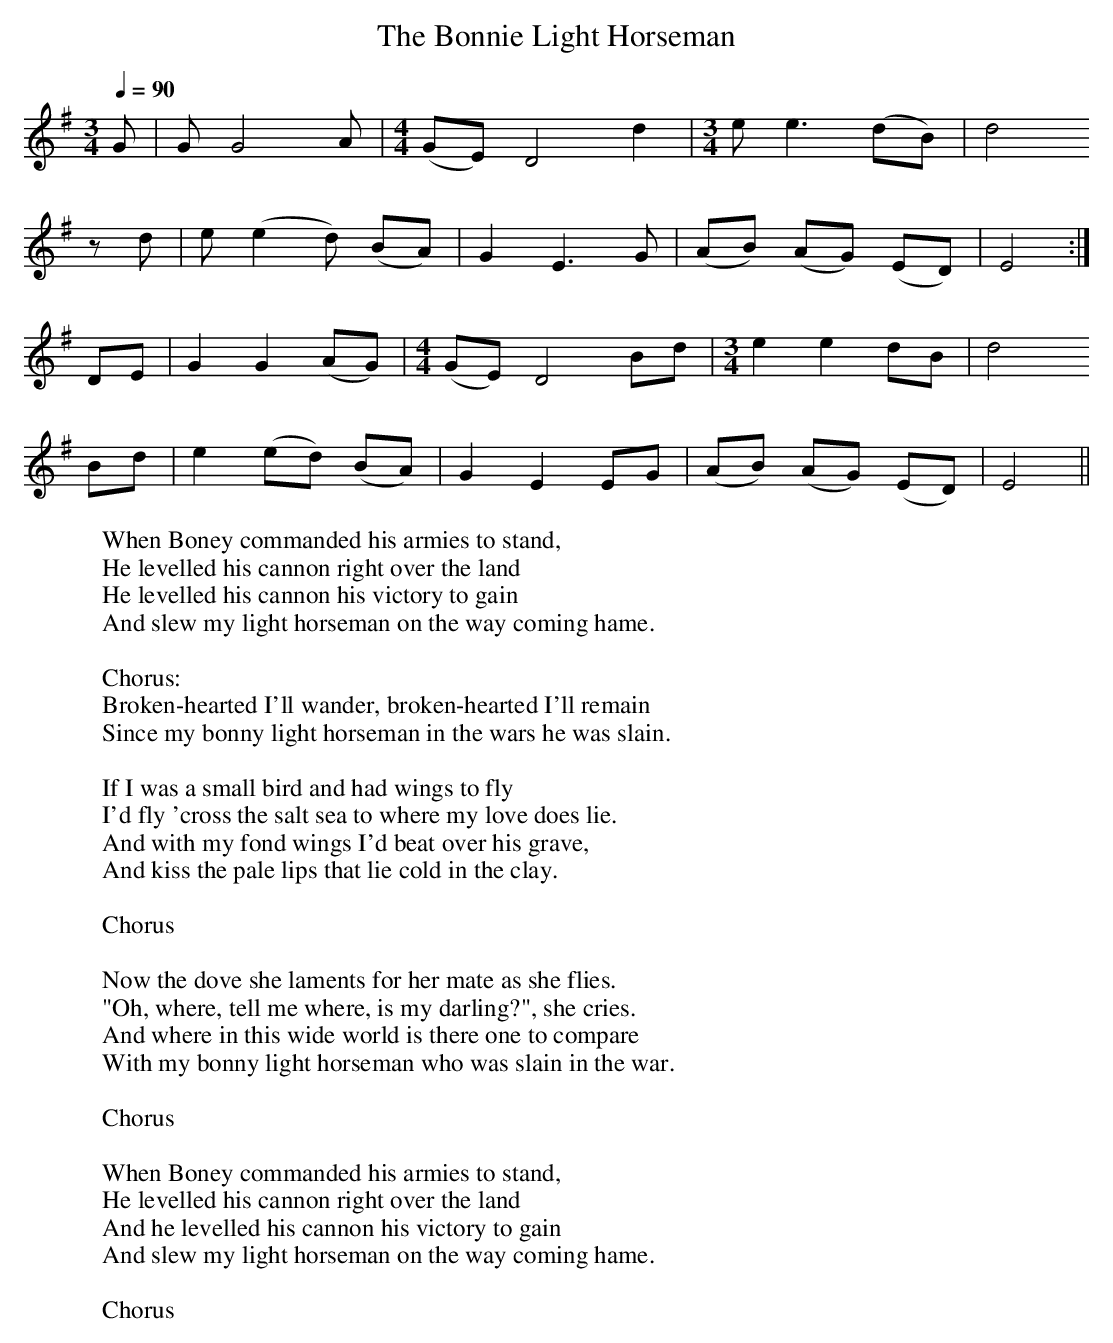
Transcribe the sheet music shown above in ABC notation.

X:1
T:Bonnie Light Horseman, The
M:3/4
L:1/8
Q:1/4=90
K:G
G | G G4 A |[M:4/4] (GE) D4 d2 |[M:3/4] e e3 (dB) | d4
zd | e (e2d) (BA) | G2 E3 G | (AB) (AG) (ED) | E4 :|
DE | G2 G2 (AG) |[M:4/4] (GE) D4 Bd |[M:3/4] e2 e2 dB | d4
Bd | e2 (ed) (BA) | G2 E2 EG | (AB) (AG) (ED) | E4 ||
W:When Boney commanded his armies to stand,
W:He levelled his cannon right over the land
W:He levelled his cannon his victory to gain
W:And slew my light horseman on the way coming hame.
W:
W:Chorus:
W:Broken-hearted I'll wander, broken-hearted I'll remain
W:Since my bonny light horseman in the wars he was slain.
W:
W:If I was a small bird and had wings to fly
W:I'd fly 'cross the salt sea to where my love does lie.
W:And with my fond wings I'd beat over his grave,
W:And kiss the pale lips that lie cold in the clay.
W:
W:Chorus
W:
W:Now the dove she laments for her mate as she flies.
W:"Oh, where, tell me where, is my darling?", she cries.
W:And where in this wide world is there one to compare
W:With my bonny light horseman who was slain in the war.
W:
W:Chorus
W:
W:When Boney commanded his armies to stand,
W:He levelled his cannon right over the land
W:And he levelled his cannon his victory to gain
W:And slew my light horseman on the way coming hame.
W:
W:Chorus
